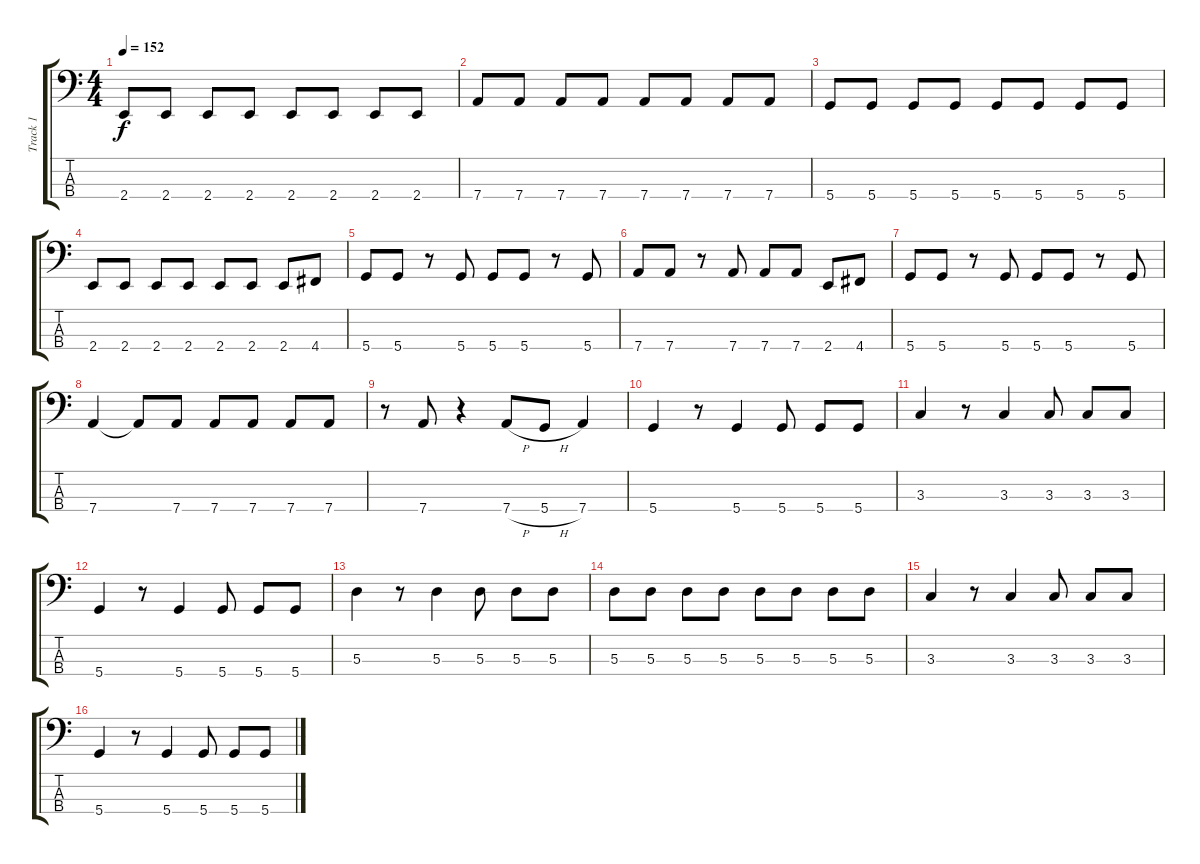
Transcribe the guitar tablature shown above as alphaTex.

\track ("Track 1" "Track 1") {instrument electricbasspick}
\staff {score tabs}
\tuning (G2 D2 A1 D1) {hide}
\ts (4 4)
\tempo 152
\clef f4
\ks c
2.4.8{dy f} 2.4.8 2.4.8 2.4.8 2.4.8 2.4.8 2.4.8 2.4.8 |
7.4.8 7.4.8 7.4.8 7.4.8 7.4.8 7.4.8 7.4.8 7.4.8 |
5.4.8 5.4.8 5.4.8 5.4.8 5.4.8 5.4.8 5.4.8 5.4.8 |
2.4.8 2.4.8 2.4.8 2.4.8 2.4.8 2.4.8 2.4.8 4.4.8 |
5.4.8 5.4.8 r.8 5.4.8 5.4.8 5.4.8 r.8 5.4.8 |
7.4.8 7.4.8 r.8 7.4.8 7.4.8 7.4.8 2.4.8 4.4.8 |
5.4.8 5.4.8 r.8 5.4.8 5.4.8 5.4.8 r.8 5.4.8 |
7.4.4 7.4{t}.8 7.4.8 7.4.8 7.4.8 7.4.8 7.4.8 |
r.8 7.4.8 r.4 7.4{h}.8 5.4{h}.8 7.4.4 |
5.4.4 r.8 5.4.4 5.4.8 5.4.8 5.4.8 |
3.3.4 r.8 3.3.4 3.3.8 3.3.8 3.3.8 |
5.4.4 r.8 5.4.4 5.4.8 5.4.8 5.4.8 |
5.3.4 r.8 5.3.4 5.3.8 5.3.8 5.3.8 |
5.3.8 5.3.8 5.3.8 5.3.8 5.3.8 5.3.8 5.3.8 5.3.8 |
3.3.4 r.8 3.3.4 3.3.8 3.3.8 3.3.8 |
5.4.4 r.8 5.4.4 5.4.8 5.4.8 5.4.8
